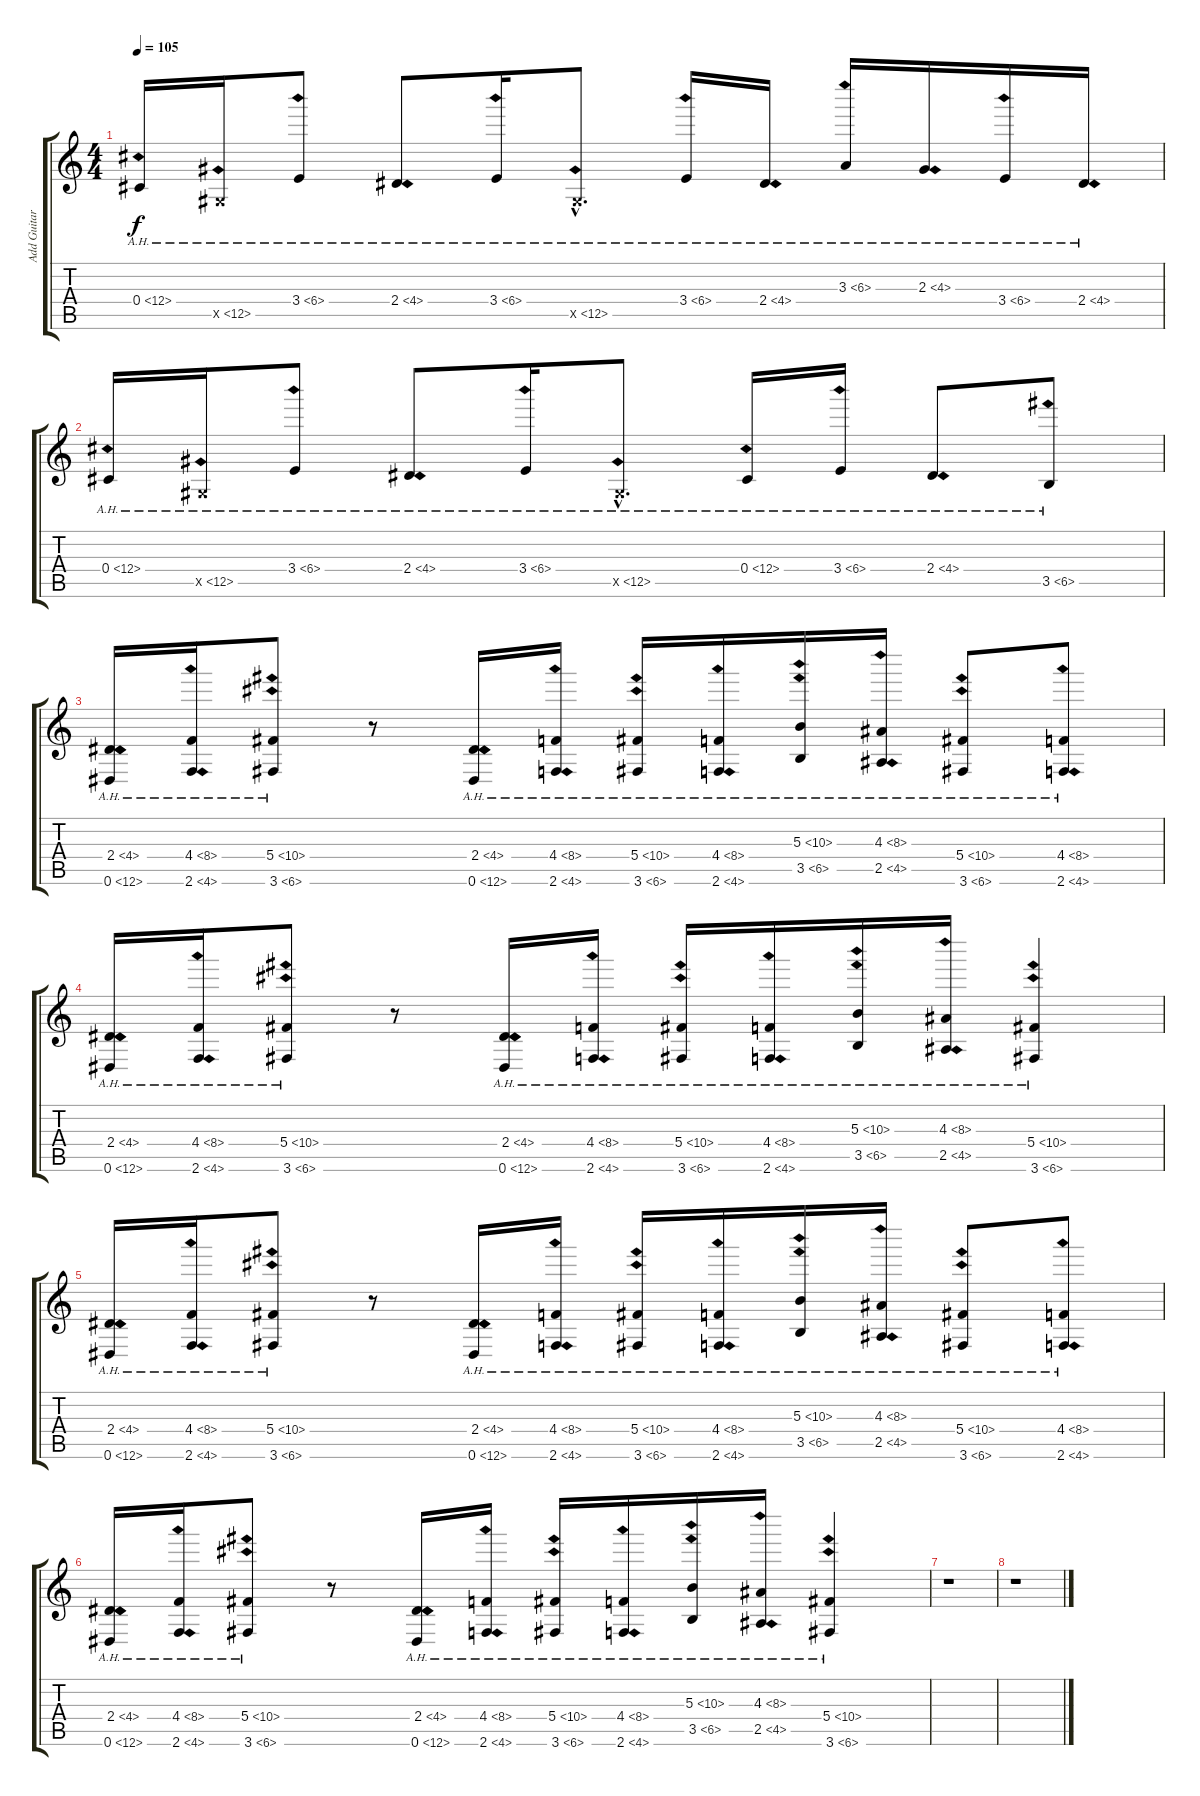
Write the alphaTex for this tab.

\track ("Add Guitar" "Add Guitar") {instrument distortionguitar}
\staff {score tabs}
\tuning (Eb4 Bb3 Gb3 Db3 Ab2 Eb2) {hide}
\ts (4 4)
\tempo 105
\clef g2
\ks c
0.4{ah 12}.16{dy f} 0.5{ah 12 x}.16 3.4{ah 3}.8 2.4{ah 2}.8 3.4{ah 3}.16 0.5{ah 12 hac x}.8{d} 3.4{ah 3}.16 2.4{ah 2}.16 3.3{ah 3}.16 2.3{ah 2}.16 3.4{ah 3}.16 2.4{ah 2}.16 |
0.4{ah 12}.16 0.5{ah 12 x}.16 3.4{ah 3}.8 2.4{ah 2}.8 3.4{ah 3}.16 0.5{ah 12 hac x}.8{d} 0.4{ah 12}.16 3.4{ah 3}.16 2.4{ah 2}.8 3.5{ah 3}.8 |
(2.4{ah 2} 0.6{ah 12}).16{volume 5} (4.4{ah 4} 2.6{ah 2}).16 (5.4{ah 5} 3.6{ah 3}).8 r.8 (2.4{ah 2} 0.6{ah 12}).16 (4.4{ah 4} 2.6{ah 2}).16 (5.4{ah 5} 3.6{ah 3}).16 (4.4{ah 4} 2.6{ah 2}).16 (5.3{ah 5} 3.5{ah 3}).16 (4.3{ah 4} 2.5{ah 2}).16 (5.4{ah 5} 3.6{ah 3}).8 (4.4{ah 4} 2.6{ah 2}).8 |
(2.4{ah 2} 0.6{ah 12}).16 (4.4{ah 4} 2.6{ah 2}).16 (5.4{ah 5} 3.6{ah 3}).8 r.8 (2.4{ah 2} 0.6{ah 12}).16 (4.4{ah 4} 2.6{ah 2}).16 (5.4{ah 5} 3.6{ah 3}).16 (4.4{ah 4} 2.6{ah 2}).16 (5.3{ah 5} 3.5{ah 3}).16 (4.3{ah 4} 2.5{ah 2}).16 (5.4{ah 5} 3.6{ah 3}).4 |
(2.4{ah 2} 0.6{ah 12}).16 (4.4{ah 4} 2.6{ah 2}).16 (5.4{ah 5} 3.6{ah 3}).8 r.8 (2.4{ah 2} 0.6{ah 12}).16 (4.4{ah 4} 2.6{ah 2}).16 (5.4{ah 5} 3.6{ah 3}).16 (4.4{ah 4} 2.6{ah 2}).16 (5.3{ah 5} 3.5{ah 3}).16 (4.3{ah 4} 2.5{ah 2}).16 (5.4{ah 5} 3.6{ah 3}).8 (4.4{ah 4} 2.6{ah 2}).8 |
(2.4{ah 2} 0.6{ah 12}).16 (4.4{ah 4} 2.6{ah 2}).16 (5.4{ah 5} 3.6{ah 3}).8 r.8 (2.4{ah 2} 0.6{ah 12}).16 (4.4{ah 4} 2.6{ah 2}).16 (5.4{ah 5} 3.6{ah 3}).16 (4.4{ah 4} 2.6{ah 2}).16 (5.3{ah 5} 3.5{ah 3}).16 (4.3{ah 4} 2.5{ah 2}).16 (5.4{ah 5} 3.6{ah 3}).4 |
r.1 |
r.1
